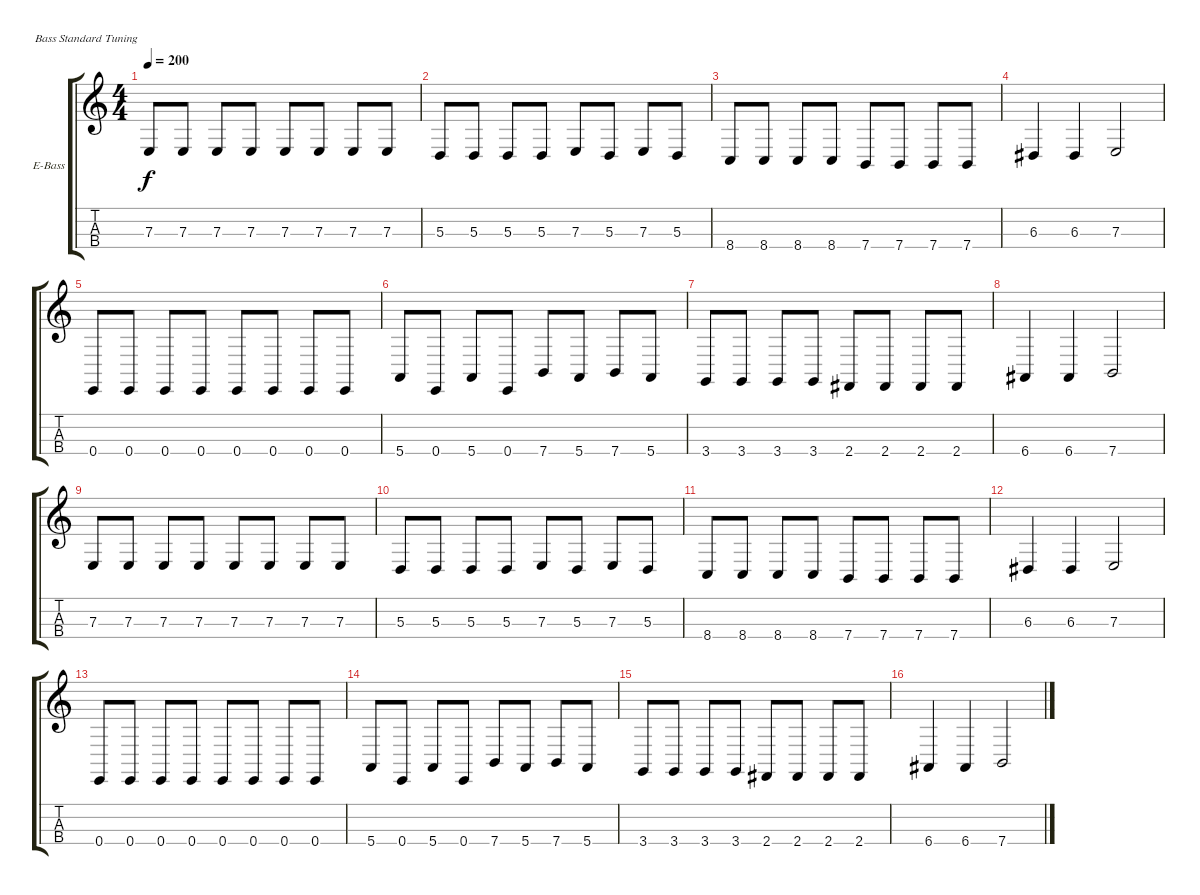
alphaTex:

\defaultSystemsLayout 4
\bracketExtendMode groupsimilarinstruments
\firstSystemTrackNameOrientation horizontal
\otherSystemsTrackNameOrientation horizontal
\track ("Electric Bass" "E-Bass") {instrument electricbassfinger}
\staff {score tabs}
\tuning (G2 D2 A1 E1)
\ts (4 4)
\tempo 200
\clef g2
\ks c
7.3.8{dy f} 7.3.8 7.3.8 7.3.8 7.3.8 7.3.8 7.3.8 7.3.8 |
5.3.8 5.3.8 5.3.8 5.3.8 7.3.8 5.3.8 7.3.8 5.3.8 |
8.4.8 8.4.8 8.4.8 8.4.8 7.4.8 7.4.8 7.4.8 7.4.8 |
6.3.4 6.3.4 7.3.2 |
0.4.8 0.4.8 0.4.8 0.4.8 0.4.8 0.4.8 0.4.8 0.4.8 |
5.4.8 0.4.8 5.4.8 0.4.8 7.4.8 5.4.8 7.4.8 5.4.8 |
3.4.8 3.4.8 3.4.8 3.4.8 2.4.8 2.4.8 2.4.8 2.4.8 |
6.4.4 6.4.4 7.4.2 |
7.3.8 7.3.8 7.3.8 7.3.8 7.3.8 7.3.8 7.3.8 7.3.8 |
5.3.8 5.3.8 5.3.8 5.3.8 7.3.8 5.3.8 7.3.8 5.3.8 |
8.4.8 8.4.8 8.4.8 8.4.8 7.4.8 7.4.8 7.4.8 7.4.8 |
6.3.4 6.3.4 7.3.2 |
0.4.8 0.4.8 0.4.8 0.4.8 0.4.8 0.4.8 0.4.8 0.4.8 |
5.4.8 0.4.8 5.4.8 0.4.8 7.4.8 5.4.8 7.4.8 5.4.8 |
3.4.8 3.4.8 3.4.8 3.4.8 2.4.8 2.4.8 2.4.8 2.4.8 |
6.4.4 6.4.4 7.4.2
